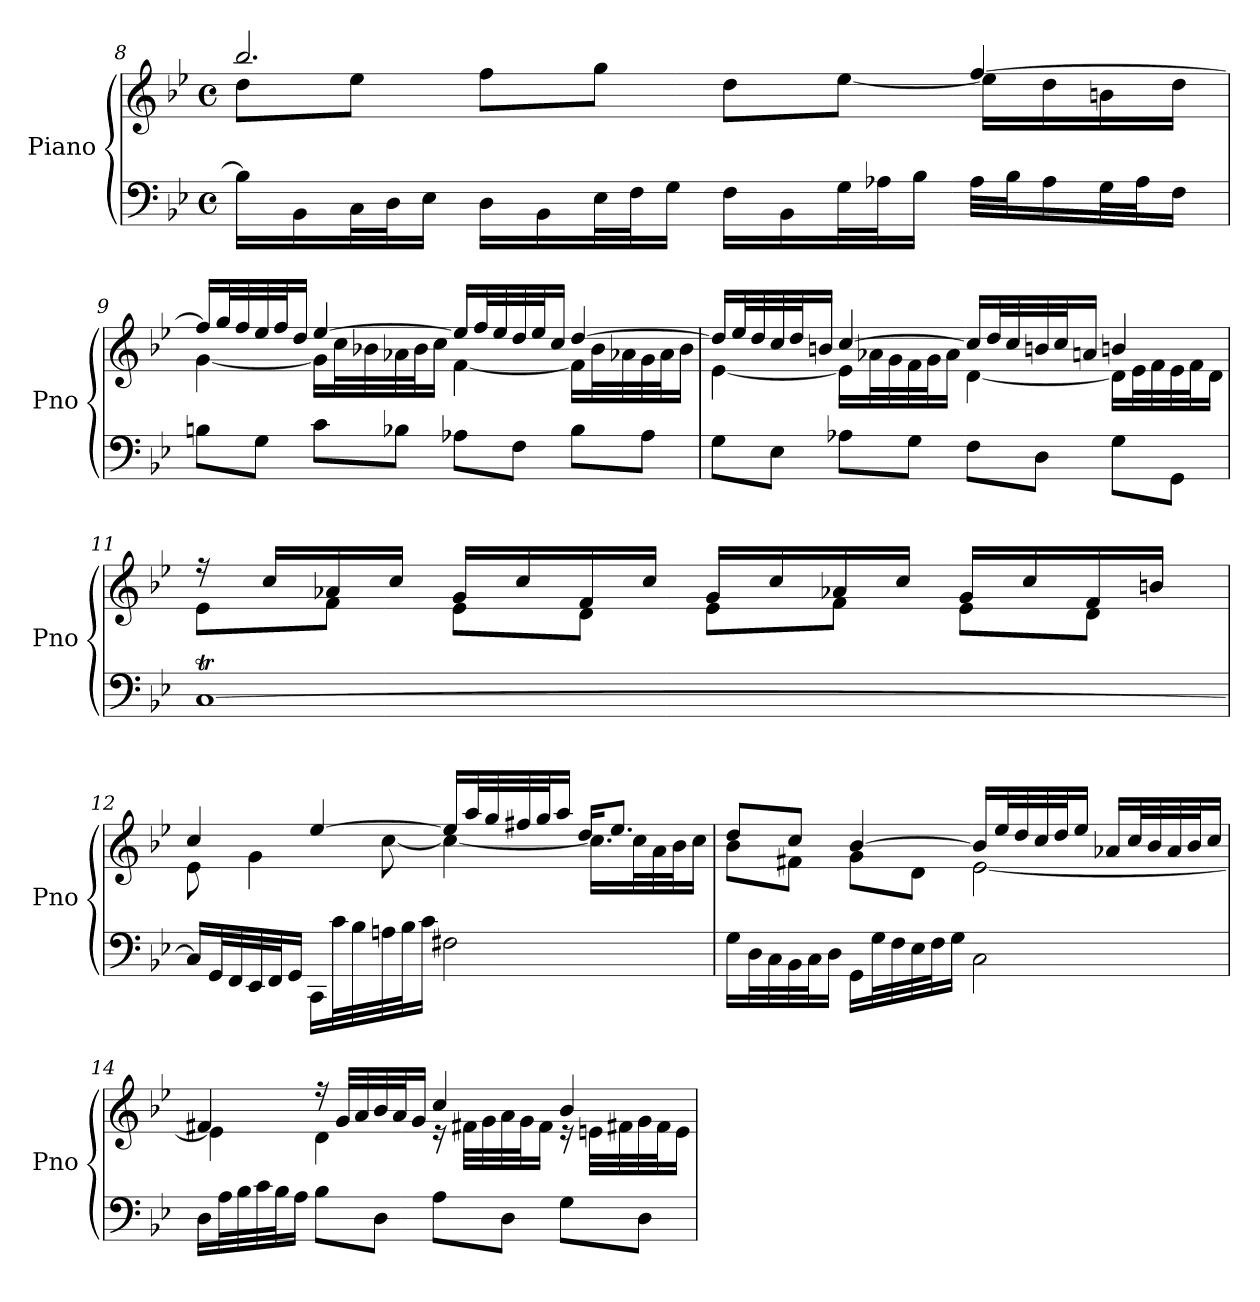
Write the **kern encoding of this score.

**kern	**kern
*part1	*part1
*staff2	*staff1
*I"Piano	*
*I'Pno	*
*clefF4	*clefG2
*k[b-e-]	*k[b-e-]
*B-:	*B-:
*M4/4	*M4/4
*met(c)	*met(c)
=8	=8
*	*^
16B-\LL]	2.bb-/	8dd\L
16BB-\	.	.
32C\L	.	8ee-\J
32D\J	.	.
16E-\JJ	.	.
16D\LL	.	8ff\L
16BB-\	.	.
32E-\L	.	8gg\J
32F\J	.	.
16G\JJ	.	.
16F\LL	.	8dd\L
16BB-\	.	.
32G\L	.	[8ee-\J
32A-X\J	.	.
16B-\JJ	.	.
32A-\LLL	[4ff/	16ee-\LL]
32B-\J	.	.
16A-\	.	16dd\
32G\L	.	16bn\
32A-\J	.	.
16F\JJ	.	16dd\JJ
!!LO:LB:g=z	!!
=9	=9	=9
8Bn\L	16ff/LL]	[4g\
.	32gg/L	.
.	32ff/	.
8G\J	32ee-/	.
.	32ff/J	.
.	16dd/JJ	.
8c\L	[4ee-/	16g\LL]
.	.	32cc\L
.	.	32b-X\
8B-X\J	.	32a-X\
.	.	32b-\J
.	.	16cc\JJ
8A-X\L	16ee-/LL]	[4f\
.	32ff/L	.
.	32ee-/	.
8F\J	32dd/	.
.	32ee-/J	.
.	16cc/JJ	.
8B-\L	[4dd/	16f\LL]
.	.	32b-\L
.	.	32a-X\
8A-\J	.	32g\
.	.	32a-\J
.	.	16b-\JJ
=10	=10	=10
8G\L	16dd/LL]	[4e-\
.	32ee-/L	.
.	32dd/	.
8E-\J	32cc/	.
.	32dd/J	.
.	16bn/JJ	.
8A-X\L	[4cc/	16e-\LL]
.	.	32a-X\L
.	.	32g\
8G\J	.	32f\
.	.	32g\J
.	.	16a-\JJ
8F\L	16cc/LL]	[4d\
.	32dd/L	.
.	32cc/	.
8D\J	32bn/	.
.	32cc/J	.
.	16an/JJ	.
8G\L	4bn/	16d\LL]
.	.	32e-\L
.	.	32f\
8GG\J	.	32e-\
.	.	32f\J
.	.	16d\JJ
!!LO:PB:g=z	!!
=11	=11	=11
*^	*	*
[1CT	64Cyy	16rff	8e-\L
.	64Dyy	.	.
.	64Cyy	.	.
.	64Dyy	.	.
.	64Cyy	16cc/LL	.
.	64Dyy	.	.
.	64Cyy	.	.
.	64Dyy	.	.
.	64Cyy	16a-X/	8f\J
.	64Dyy	.	.
.	64Cyy	.	.
.	64Dyy	.	.
.	64Cyy	16cc/JJ	.
.	64Dyy	.	.
.	64Cyy	.	.
.	64Dyy	.	.
.	64Cyy	16g/LL	8e-\L
.	64Dyy	.	.
.	64Cyy	.	.
.	64Dyy	.	.
.	64Cyy	16cc/	.
.	64Dyy	.	.
.	64Cyy	.	.
.	64Dyy	.	.
.	64Cyy	16f/	8d\J
.	64Dyy	.	.
.	64Cyy	.	.
.	64Dyy	.	.
.	64Cyy	16cc/JJ	.
.	64Dyy	.	.
.	64Cyy	.	.
.	64Dyy	.	.
.	64Cyy	16g/LL	8e-\L
.	64Dyy	.	.
.	64Cyy	.	.
.	64Dyy	.	.
.	64Cyy	16cc/	.
.	64Dyy	.	.
.	64Cyy	.	.
.	64Dyy	.	.
.	64Cyy	16a-X/	8f\J
.	64Dyy	.	.
.	64Cyy	.	.
.	64Dyy	.	.
.	64Cyy	16cc/JJ	.
.	64Dyy	.	.
.	64Cyy	.	.
.	64Dyy	.	.
.	64Cyy	16g/LL	8e-\L
.	64Dyy	.	.
.	64Cyy	.	.
.	64Dyy	.	.
.	64Cyy	16cc/	.
.	64Dyy	.	.
.	64Cyy	.	.
.	64Dyy	.	.
.	64Cyy	16f/	8d\J
.	64Dyy	.	.
.	64Cyy	.	.
.	64Dyy	.	.
.	64Cyy	16bn/JJ	.
.	64Dyy	.	.
*	*Xtuplet	*	*
.	96Cyy	.	.
.	96Dyy	.	.
.	96Cyy	.	.
*v	*v	*	*
=12	=12	=12
16C/LL]	4cc/	8e-\
32GG/L	.	.
32FF/	.	.
32EE-/	.	4g\
32FF/J	.	.
16GG/JJ	.	.
16CC\LL	[4ee-/	.
32c\L	.	.
32B-\	.	.
32An\	.	[8cc\
32B-\J	.	.
16c\JJ	.	.
2F#X\	16ee-/LL]	4cc\_
.	32aa/L	.
.	32gg/	.
.	32ff#X/	.
.	32gg/J	.
.	16aa/JJ	.
.	16dd/KL	16.cc\LL]
.	8.ee-/J	.
.	.	32cc\L
.	.	32a\
.	.	32b-\J
.	.	16cc\JJ
!!LO:LB:g=z	!!
=13	=13	=13
16G\LL	8dd/L	8b-\L
32D\L	.	.
32C\	.	.
32BB-\	8cc/J	8f#X\J
32C\J	.	.
16D\JJ	.	.
16GG\LL	[4b-/	8g\L
32G\L	.	.
32F\	.	.
32E-\	.	8d\J
32F\J	.	.
16G\JJ	.	.
2C\	16b-/LL]	[2e-\
.	32ee-/L	.
.	32dd/	.
.	32cc/	.
.	32dd/J	.
.	16ee-/JJ	.
.	16a-X/LL	.
.	32cc/L	.
.	32b-/	.
.	32a-/	.
.	32b-/J	.
.	16cc/JJ	.
=14	=14	=14
16D\LL	4f#X/	4e-\]
32A\L	.	.
32B-\	.	.
32c\	.	.
32B-\J	.	.
16A\JJ	.	.
8B-\L	16rff	4d\
.	32g/LLL	.
.	32a/	.
8D\J	32b-/	.
.	32a/J	.
.	16g/JJ	.
8A\L	4cc/	16re
.	.	32f#X\LLL
.	.	32g\
8D\J	.	32a\
.	.	32g\J
.	.	16f#\JJ
8G\L	4b-/	16re
.	.	32en\LLL
.	.	32f#X\
8D\J	.	32g\
.	.	32f#\J
.	.	16e\JJ
*	*v	*v
=	=
*-	*-
